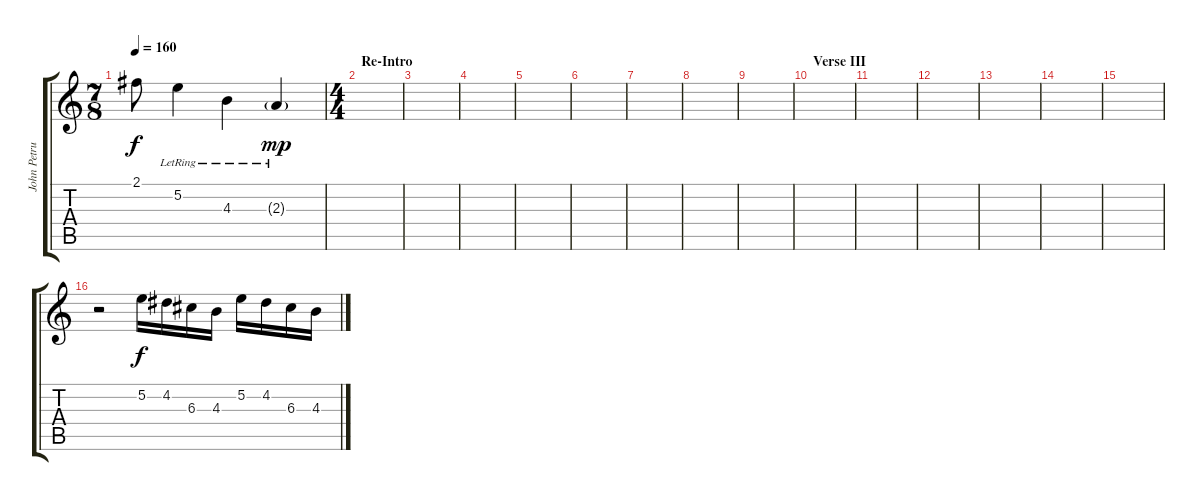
\track ("John Petrucci Acoustic/Solo Guitar" "John Petru") {instrument acousticguitarsteel}
\staff {score tabs}
\tuning (E4 B3 G3 D3 A2 E2) {hide}
\ts (7 8)
\tempo 160
\clef g2
\ks c
2.1{t}.8{dy f} 5.2{lr}.4 4.3{lr}.4 2.3{g lr}.4{dy mp} |
\ts (4 4)
\section ("" "Re-Intro")
|
|
|
|
|
|
|
|
\section ("" "Verse III")
|
|
|
|
|
|
r.2{volume 13 instrument distortionguitar} 5.2.16{dy f} 4.2.16 6.3.16 4.3.16 5.2.16 4.2.16 6.3.16 4.3.16
